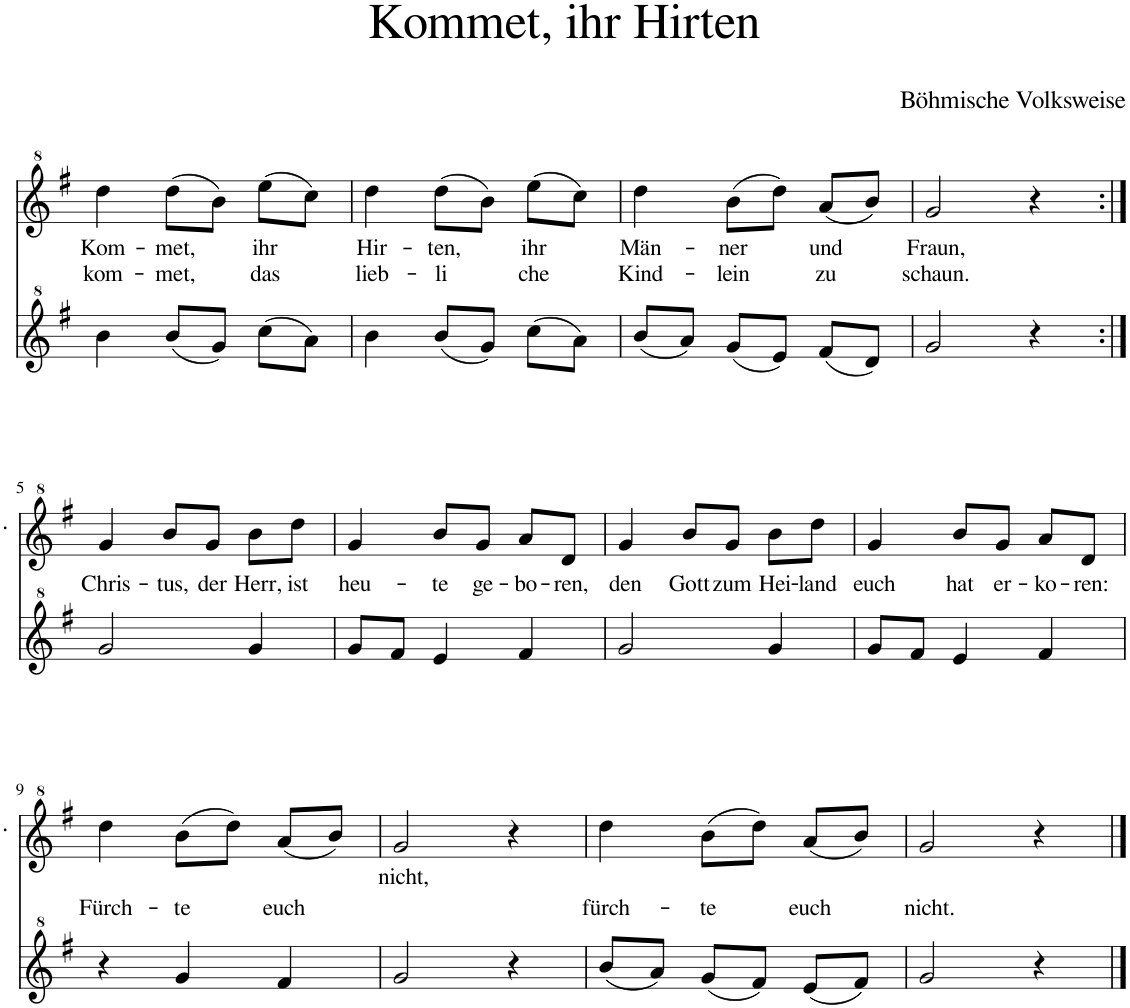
**kern	**kern	**text	**text
*part2	*part1	*part1	*part1
*staff2	*staff1	*staff1	*staff1
*I"Soprano Recorder	*I"Soprano Recorder	*	*
*I'Rec	*	*	*
*clefG^2	*clefG^2	*	*
*k[f#]	*k[f#]	*	*
=1	=1	=1	=1
!	!	!LO:LY:b	!LO:LY:b
4bb\	4ddd\	Kom-	kom-
!	!	!LO:LY:b	!LO:LY:b
(8bb/L	(8ddd\L	-met,	-met,
8gg/J)	8bb\J)	.	.
!	!	!LO:LY:b	!LO:LY:b
(8ccc\L	(8eee\L	ihr	das
8aa\J)	8ccc\J)	.	.
=2	=2	=2	=2
!	!	!LO:LY:b	!LO:LY:b
4bb\	4ddd\	Hir-	lieb-
!	!	!LO:LY:b	!LO:LY:b
(8bb/L	(8ddd\L	-ten,	-li
8gg/J)	8bb\J)	.	.
!	!	!LO:LY:b	!LO:LY:b
(8ccc\L	(8eee\L	ihr	che
8aa\J)	8ccc\J)	.	.
=3	=3	=3	=3
!	!	!LO:LY:b	!LO:LY:b
(8bb/L	4ddd\	Män-	Kind-
8aa/J)	.	.	.
!	!	!LO:LY:b	!LO:LY:b
(8gg/L	(8bb\L	-ner	-lein
8ee/J)	8ddd\J)	.	.
!	!	!LO:LY:b	!LO:LY:b
(8ff#/L	(8aa/L	und	zu
8dd/J)	8bb/J)	.	.
=4	=4	=4	=4
!	!	!LO:LY:b	!LO:LY:b
2gg/	2gg/	Fraun,	schaun.
4r	4r	.	.
!!LO:LB:g=z
=5:|!	=5:|!	=5:|!	=5:|!
!	!	!LO:LY:b	!
2gg/	4gg/	Chris-	.
!	!	!LO:LY:b	!
.	8bb/L	-tus,	.
!	!	!LO:LY:b	!
.	8gg/J	der	.
!	!	!LO:LY:b	!
4gg/	8bb\L	Herr,	.
!	!	!LO:LY:b	!
.	8ddd\J	ist	.
=6	=6	=6	=6
!	!	!LO:LY:b	!
8gg/L	4gg/	heu-	.
8ff#/J	.	.	.
!	!	!LO:LY:b	!
4ee/	8bb/L	-te	.
!	!	!LO:LY:b	!
.	8gg/J	ge-	.
!	!	!LO:LY:b	!
4ff#/	8aa/L	-bo-	.
!	!	!LO:LY:b	!
.	8dd/J	-ren,	.
=7	=7	=7	=7
!	!	!LO:LY:b	!
2gg/	4gg/	den	.
!	!	!LO:LY:b	!
.	8bb/L	Gott	.
!	!	!LO:LY:b	!
.	8gg/J	zum	.
!	!	!LO:LY:b	!
4gg/	8bb\L	Hei-	.
!	!	!LO:LY:b	!
.	8ddd\J	-land	.
=8	=8	=8	=8
!	!	!LO:LY:b	!
8gg/L	4gg/	euch	.
8ff#/J	.	.	.
!	!	!LO:LY:b	!
4ee/	8bb/L	hat	.
!	!	!LO:LY:b	!
.	8gg/J	er-	.
!	!	!LO:LY:b	!
4ff#/	8aa/L	-ko-	.
!	!	!LO:LY:b	!
.	8dd/J	-ren:	.
!!LO:LB:g=z
=9	=9	=9	=9
!	!	!LO:LY:b	!
4r	4ddd\	Fürch-	.
!	!	!LO:LY:b	!
4gg/	(8bb\L	-te	.
.	8ddd\J)	.	.
!	!	!LO:LY:b	!
4ff#/	(8aa/L	euch	.
.	8bb/J)	.	.
=10	=10	=10	=10
!	!	!LO:LY:b	!
2gg/	2gg/	nicht,	.
4r	4r	.	.
=11	=11	=11	=11
!	!	!LO:LY:b	!
(8bb/L	4ddd\	fürch-	.
8aa/J)	.	.	.
!	!	!LO:LY:b	!
(8gg/L	(8bb\L	-te	.
8ff#/J)	8ddd\J)	.	.
!	!	!LO:LY:b	!
(8ee/L	(8aa/L	euch	.
8ff#/J)	8bb/J)	.	.
=12	=12	=12	=12
!	!	!LO:LY:b	!
2gg/	2gg/	nicht.	.
4r	4r	.	.
==	==	==	==
*-	*-	*-	*-
